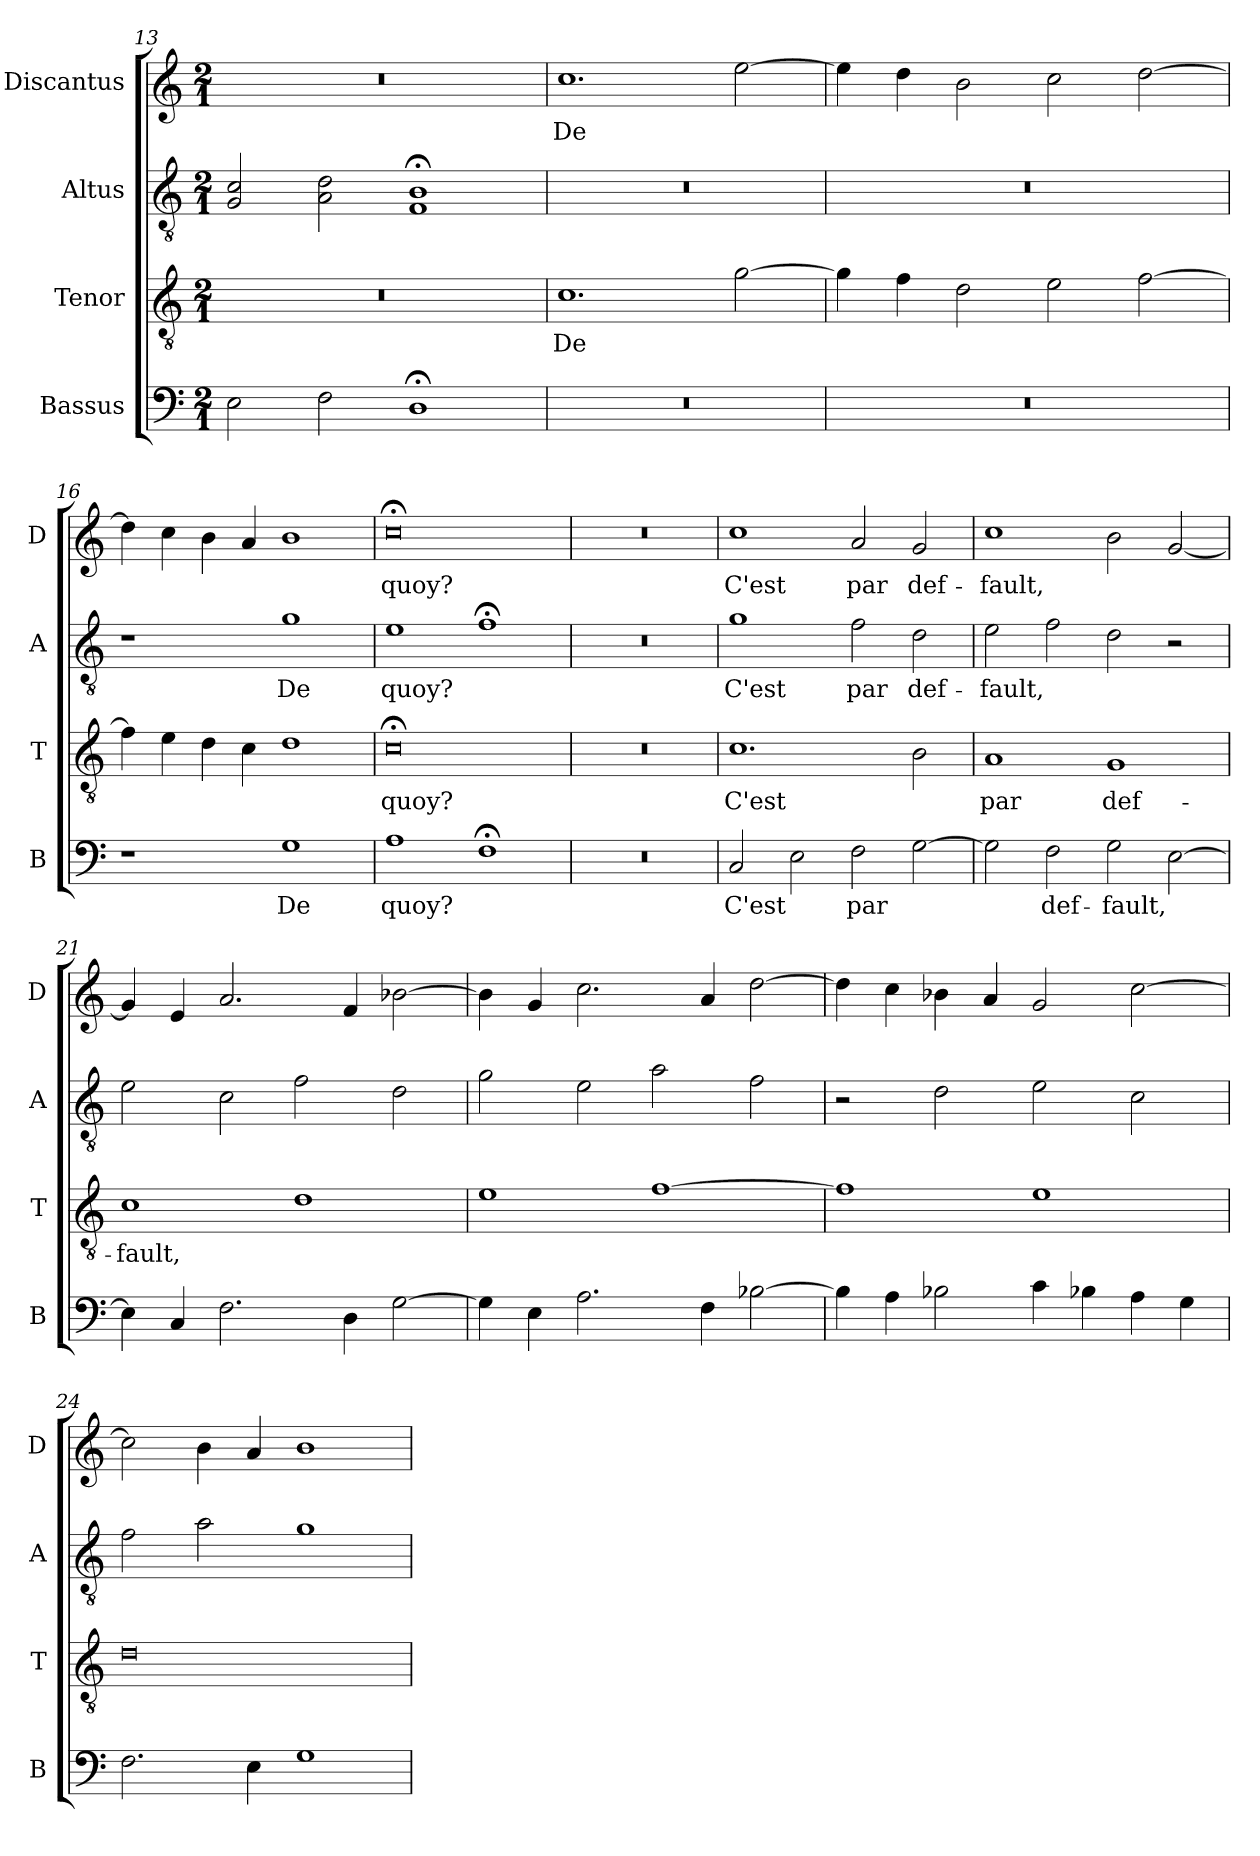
**kern	**text	**kern	**text	**kern	**text	**kern	**text
*part4	*part4	*part3	*part3	*part2	*part2	*part1	*part1
*staff4	*staff4	*staff3	*staff3	*staff2	*staff2	*staff1	*staff1
*I"Bassus	*	*I"Tenor	*	*I"Altus	*	*I"Discantus	*
*I'B	*	*I'T	*	*I'A	*	*I'D	*
*clefF4	*	*clefGv2	*	*clefGv2	*	*clefG2	*
*k[]	*	*k[]	*	*k[]	*	*k[]	*
*M2/1	*	*M2/1	*	*M2/1	*	*M2/1	*
=13	=13	=13	=13	=13	=13	=13	=13
2E	.	0r	.	2G 2c	.	0r	.
2F	.	.	.	2A 2d	.	.	.
1D;<	.	.	.	1F;< 1B;<	.	.	.
=14	=14	=14	=14	=14	=14	=14	=14
0r	.	1.c	De	0r	.	1.cc	De
.	.	[2g	.	.	.	[2ee	.
=15	=15	=15	=15	=15	=15	=15	=15
0r	.	4g]	.	0r	.	4ee]	.
.	.	4f	.	.	.	4dd	.
.	.	2d	.	.	.	2b	.
.	.	2e	.	.	.	2cc	.
.	.	[2f	.	.	.	[2dd	.
=16	=16	=16	=16	=16	=16	=16	=16
1r	.	4f]	.	1r	.	4dd]	.
.	.	4e	.	.	.	4cc	.
.	.	4d	.	.	.	4b	.
.	.	4c	.	.	.	4a	.
1G	De	1d	.	1g	De	1b	.
=17	=17	=17	=17	=17	=17	=17	=17
1A	quoy?	0c;<	quoy?	1e	quoy?	0cc;<	quoy?
1F;<	.	.	.	1f;<	.	.	.
=18	=18	=18	=18	=18	=18	=18	=18
0r	.	0r	.	0r	.	0r	.
=19	=19	=19	=19	=19	=19	=19	=19
2C	C'est	1.c	C'est	1g	C'est	1cc	C'est
2E	.	.	.	.	.	.	.
2F	par	.	.	2f	par	2a	par
[2G	.	2B	.	2d	def-	2g	def-
=20	=20	=20	=20	=20	=20	=20	=20
2G]	.	1A	par	2e	-fault,	1cc	-fault,
2F	def-	.	.	2f	.	.	.
2G	-fault,	1G	def-	2d	.	2b	.
[2E	.	.	.	2r	.	[2g	.
=21	=21	=21	=21	=21	=21	=21	=21
4E]	.	1c	-fault,	2e	.	4g]	.
4C	.	.	.	.	.	4e	.
2.F	.	.	.	2c	.	2.a	.
.	.	1d	.	2f	.	.	.
4D	.	.	.	.	.	4f	.
[2G	.	.	.	2d	.	[2b-X	.
=22	=22	=22	=22	=22	=22	=22	=22
4G]	.	1e	.	2g	.	4b-]	.
4E	.	.	.	.	.	4g	.
2.A	.	.	.	2e	.	2.cc	.
.	.	[1f	.	2a	.	.	.
4F	.	.	.	.	.	4a	.
[2B-X	.	.	.	2f	.	[2dd	.
=23	=23	=23	=23	=23	=23	=23	=23
4B-]	.	1f]	.	2r	.	4dd]	.
4A	.	.	.	.	.	4cc	.
2B-X	.	.	.	2d	.	4b-X	.
.	.	.	.	.	.	4a	.
4c	.	1e	.	2e	.	2g	.
4B-X	.	.	.	.	.	.	.
4A	.	.	.	2c	.	[2cc	.
4G	.	.	.	.	.	.	.
=24	=24	=24	=24	=24	=24	=24	=24
2.F	.	0d	.	2f	.	2cc]	.
.	.	.	.	2a	.	4b	.
4E	.	.	.	.	.	4a	.
1G	.	.	.	1g	.	1b	.
=	=	=	=	=	=	=	=
*-	*-	*-	*-	*-	*-	*-	*-
